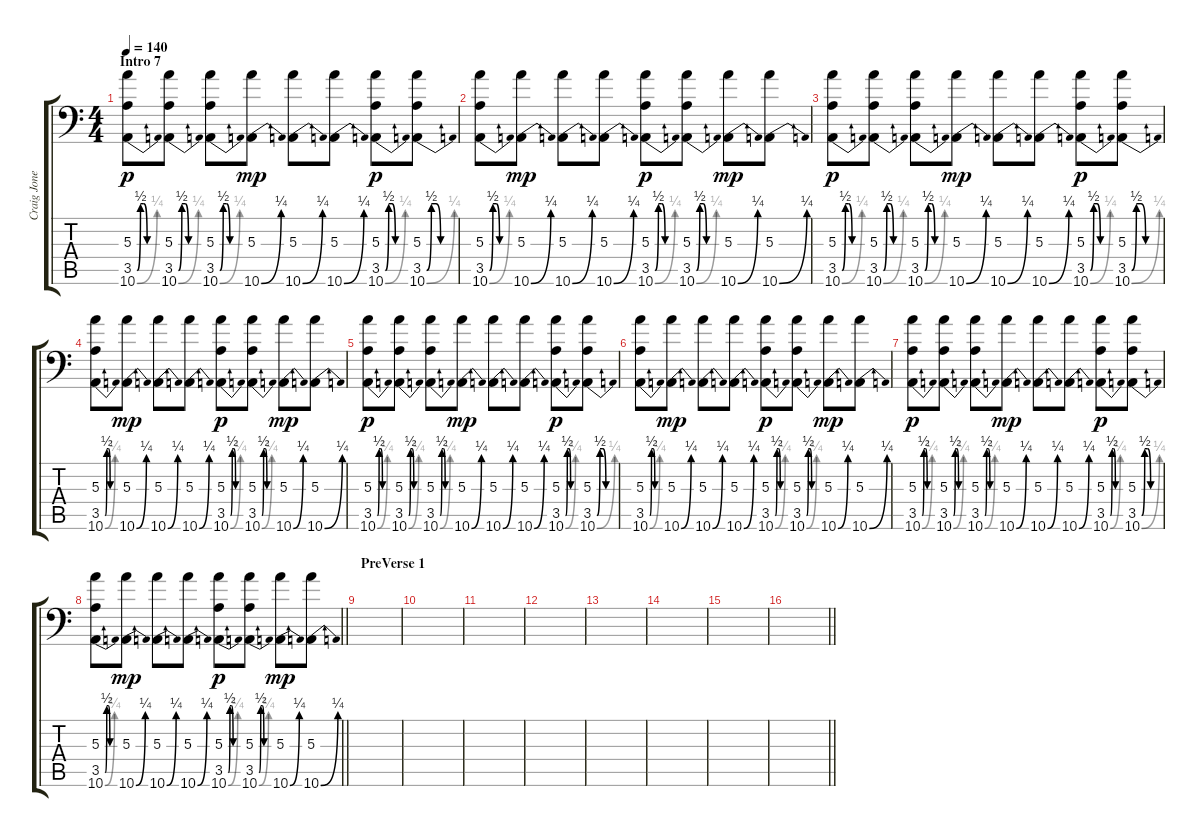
\track ("Craig Jones" "Craig Jone") {instrument guitarharmonics}
\staff {score tabs}
\tuning (Db6 Ab3 E3 B2 Gb2 B0) {hide}
\ts (4 4)
\section ("" "Intro 7")
\tempo 140
\clef f4
\ks c
(5.3 3.5{be (custom 0 0 10 2 20 2 30 0 60 0)} 10.6{be (bend 0 0 60 1)}).8{dy p} (5.3 3.5{be (custom 0 0 10 2 20 2 30 0 60 0)} 10.6{be (bend 0 0 60 1)}).8 (5.3 3.5{be (custom 0 0 10 2 20 2 30 0 60 0)} 10.6{be (bend 0 0 60 1)}).8 (5.3 10.6{be (bend 0 0 60 1)}).8{dy mp} (5.3 10.6{be (bend 0 0 60 1)}).8 (5.3 10.6{be (bend 0 0 60 1)}).8 (5.3 3.5{be (custom 0 0 10 2 20 2 30 0 60 0)} 10.6{be (bend 0 0 60 1)}).8{dy p} (5.3 3.5{be (custom 0 0 10 2 20 2 30 0 60 0)} 10.6{be (bend 0 0 60 1)}).8 |
(5.3 3.5{be (custom 0 0 10 2 20 2 30 0 60 0)} 10.6{be (bend 0 0 60 1)}).8 (5.3 10.6{be (bend 0 0 60 1)}).8{dy mp} (5.3 10.6{be (bend 0 0 60 1)}).8 (5.3 10.6{be (bend 0 0 60 1)}).8 (5.3 3.5{be (custom 0 0 10 2 20 2 30 0 60 0)} 10.6{be (bend 0 0 60 1)}).8{dy p} (5.3 3.5{be (custom 0 0 10 2 20 2 30 0 60 0)} 10.6{be (bend 0 0 60 1)}).8 (5.3 10.6{be (bend 0 0 60 1)}).8{dy mp} (5.3 10.6{be (bend 0 0 60 1)}).8 |
(5.3 3.5{be (custom 0 0 10 2 20 2 30 0 60 0)} 10.6{be (bend 0 0 60 1)}).8{dy p} (5.3 3.5{be (custom 0 0 10 2 20 2 30 0 60 0)} 10.6{be (bend 0 0 60 1)}).8 (5.3 3.5{be (custom 0 0 10 2 20 2 30 0 60 0)} 10.6{be (bend 0 0 60 1)}).8 (5.3 10.6{be (bend 0 0 60 1)}).8{dy mp} (5.3 10.6{be (bend 0 0 60 1)}).8 (5.3 10.6{be (bend 0 0 60 1)}).8 (5.3 3.5{be (custom 0 0 10 2 20 2 30 0 60 0)} 10.6{be (bend 0 0 60 1)}).8{dy p} (5.3 3.5{be (custom 0 0 10 2 20 2 30 0 60 0)} 10.6{be (bend 0 0 60 1)}).8 |
(5.3 3.5{be (custom 0 0 10 2 20 2 30 0 60 0)} 10.6{be (bend 0 0 60 1)}).8 (5.3 10.6{be (bend 0 0 60 1)}).8{dy mp} (5.3 10.6{be (bend 0 0 60 1)}).8 (5.3 10.6{be (bend 0 0 60 1)}).8 (5.3 3.5{be (custom 0 0 10 2 20 2 30 0 60 0)} 10.6{be (bend 0 0 60 1)}).8{dy p} (5.3 3.5{be (custom 0 0 10 2 20 2 30 0 60 0)} 10.6{be (bend 0 0 60 1)}).8 (5.3 10.6{be (bend 0 0 60 1)}).8{dy mp} (5.3 10.6{be (bend 0 0 60 1)}).8 |
(5.3 3.5{be (custom 0 0 10 2 20 2 30 0 60 0)} 10.6{be (bend 0 0 60 1)}).8{dy p} (5.3 3.5{be (custom 0 0 10 2 20 2 30 0 60 0)} 10.6{be (bend 0 0 60 1)}).8 (5.3 3.5{be (custom 0 0 10 2 20 2 30 0 60 0)} 10.6{be (bend 0 0 60 1)}).8 (5.3 10.6{be (bend 0 0 60 1)}).8{dy mp} (5.3 10.6{be (bend 0 0 60 1)}).8 (5.3 10.6{be (bend 0 0 60 1)}).8 (5.3 3.5{be (custom 0 0 10 2 20 2 30 0 60 0)} 10.6{be (bend 0 0 60 1)}).8{dy p} (5.3 3.5{be (custom 0 0 10 2 20 2 30 0 60 0)} 10.6{be (bend 0 0 60 1)}).8 |
(5.3 3.5{be (custom 0 0 10 2 20 2 30 0 60 0)} 10.6{be (bend 0 0 60 1)}).8 (5.3 10.6{be (bend 0 0 60 1)}).8{dy mp} (5.3 10.6{be (bend 0 0 60 1)}).8 (5.3 10.6{be (bend 0 0 60 1)}).8 (5.3 3.5{be (custom 0 0 10 2 20 2 30 0 60 0)} 10.6{be (bend 0 0 60 1)}).8{dy p} (5.3 3.5{be (custom 0 0 10 2 20 2 30 0 60 0)} 10.6{be (bend 0 0 60 1)}).8 (5.3 10.6{be (bend 0 0 60 1)}).8{dy mp} (5.3 10.6{be (bend 0 0 60 1)}).8 |
(5.3 3.5{be (custom 0 0 10 2 20 2 30 0 60 0)} 10.6{be (bend 0 0 60 1)}).8{dy p} (5.3 3.5{be (custom 0 0 10 2 20 2 30 0 60 0)} 10.6{be (bend 0 0 60 1)}).8 (5.3 3.5{be (custom 0 0 10 2 20 2 30 0 60 0)} 10.6{be (bend 0 0 60 1)}).8 (5.3 10.6{be (bend 0 0 60 1)}).8{dy mp} (5.3 10.6{be (bend 0 0 60 1)}).8 (5.3 10.6{be (bend 0 0 60 1)}).8 (5.3 3.5{be (custom 0 0 10 2 20 2 30 0 60 0)} 10.6{be (bend 0 0 60 1)}).8{dy p} (5.3 3.5{be (custom 0 0 10 2 20 2 30 0 60 0)} 10.6{be (bend 0 0 60 1)}).8 |
\barLineRight lightlight
(5.3 3.5{be (custom 0 0 10 2 20 2 30 0 60 0)} 10.6{be (bend 0 0 60 1)}).8 (5.3 10.6{be (bend 0 0 60 1)}).8{dy mp} (5.3 10.6{be (bend 0 0 60 1)}).8 (5.3 10.6{be (bend 0 0 60 1)}).8 (5.3 3.5{be (custom 0 0 10 2 20 2 30 0 60 0)} 10.6{be (bend 0 0 60 1)}).8{dy p} (5.3 3.5{be (custom 0 0 10 2 20 2 30 0 60 0)} 10.6{be (bend 0 0 60 1)}).8 (5.3 10.6{be (bend 0 0 60 1)}).8{dy mp} (5.3 10.6{be (bend 0 0 60 1)}).8 |
\section ("" "PreVerse 1")
|
|
|
|
|
|
|
\barLineRight lightlight
